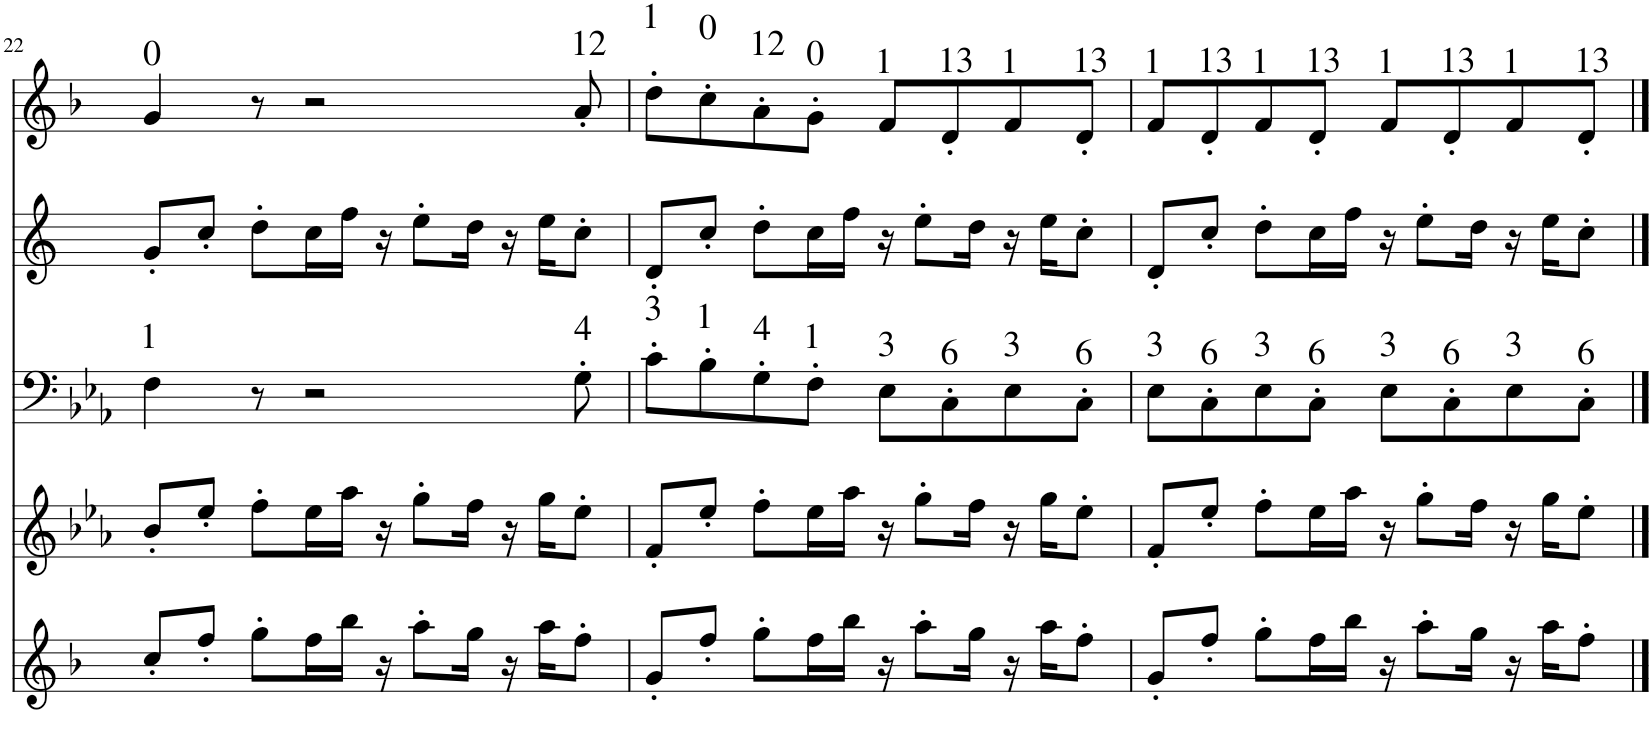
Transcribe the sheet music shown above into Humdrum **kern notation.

**kern	**kern	**kern	**kern	**kern	**kern
*part6	*part5	*part4	*part3	*part2	*part1
*staff6	*staff5	*staff4	*staff3	*staff2	*staff1
*I"Saxofone Tenor	*I"Flauta	*I"Tuba	*I"Trombone	*I"Saxofone Alto	*I"Trompete Bb
*	*I'Fl	*I'Tba	*I'Trb	*	*I'Tpt
!!LO:PB:g=z
*clefG2	*clefG2	*clefF4	*clefF4	*clefG2	*clefG2
*Trd8c14	*	*	*	*Trd5c9	*Trd1c2
*k[b-]	*k[b-e-a-]	*k[b-e-a-]	*k[b-e-a-]	*k[]	*k[b-]
*M4/4	*M4/4	*M4/4	*M4/4	*M4/4	*M4/4
=22	=22	=22	=22	=22	=22
!	!	!	!	!	!LO:TX:a:t=0
!	!	!	!LO:TX:a:t=1	!	!
8cc'/L	8b-'/L	8.BBB-/L	4F\	8g'/L	4g/
8ff'/J	8ee-'/J	.	.	8cc'/J	.
.	.	[16BBB-/Jk	.	.	.
8gg'\L	8ff'\L	32BBB-]	8r	8dd'\L	8r
.	.	32r	.	.	.
.	.	16r	.	.	.
16ff\L	16ee-\L	8BBB-	2r	16cc\L	2r
16bb-\JJ	16aa-\JJ	.	.	16ff\JJ	.
16r	16r	8r	.	16r	.
8aa'\L	8gg'\L	.	.	8ee'\L	.
.	.	8BBB-	.	.	.
16gg\Jk	16ff\Jk	.	.	16dd\Jk	.
16r	16r	8r	.	16r	.
16aa\KL	16gg\KL	.	.	16ee\KL	.
!	!	!	!	!	!LO:TX:a:t=12
!	!	!	!LO:TX:a:t=4	!	!
8ff'\J	8ee-'\J	8BBB-	8G'\	8cc'\J	8a'/
=23	=23	=23	=23	=23	=23
!	!	!	!	!	!LO:TX:a:t=1
!	!	!	!LO:TX:a:t=3	!	!
8g'/L	8f'/L	8.FFF/L	8c'\L	8d'/L	8dd'\L
!	!	!	!	!	!LO:TX:a:t=0
!	!	!	!LO:TX:a:t=1	!	!
8ff'/J	8ee-'/J	.	8B-'\	8cc'/J	8cc'\
.	.	[16FFF/Jk	.	.	.
!	!	!	!	!	!LO:TX:a:t=12
!	!	!	!LO:TX:a:t=4	!	!
8gg'\L	8ff'\L	32FFF]	8G'\	8dd'\L	8a'\
.	.	32r	.	.	.
.	.	16r	.	.	.
!	!	!	!	!	!LO:TX:a:t=0
!	!	!	!LO:TX:a:t=1	!	!
16ff\L	16ee-\L	8FFF	8F'\J	16cc\L	8g'\J
16bb-\JJ	16aa-\JJ	.	.	16ff\JJ	.
!	!	!	!	!	!LO:TX:a:t=1
!	!	!	!LO:TX:a:t=3	!	!
16r	16r	8r	8E-\L	16r	8f/L
8aa'\L	8gg'\L	.	.	8ee'\L	.
!	!	!	!	!	!LO:TX:a:t=13
!	!	!	!LO:TX:a:t=6	!	!
.	.	8FFF	8C'\	.	8d'/
16gg\Jk	16ff\Jk	.	.	16dd\Jk	.
!	!	!	!	!	!LO:TX:a:t=1
!	!	!	!LO:TX:a:t=3	!	!
16r	16r	8r	8E-\	16r	8f/
16aa\KL	16gg\KL	.	.	16ee\KL	.
!	!	!	!	!	!LO:TX:a:t=13
!	!	!	!LO:TX:a:t=6	!	!
8ff'\J	8ee-'\J	8FFF	8C'\J	8cc'\J	8d'/J
=24	=24	=24	=24	=24	=24
!	!	!	!	!	!LO:TX:a:t=1
!	!	!	!LO:TX:a:t=3	!	!
8g'/L	8f'/L	4FFF'	8E-\L	8d'/L	8f/L
!	!	!	!	!	!LO:TX:a:t=13
!	!	!	!LO:TX:a:t=6	!	!
8ff'/J	8ee-'/J	.	8C'\	8cc'/J	8d'/
!	!	!	!	!	!LO:TX:a:t=1
!	!	!	!LO:TX:a:t=3	!	!
8gg'\L	8ff'\L	4r	8E-\	8dd'\L	8f/
!	!	!	!	!	!LO:TX:a:t=13
!	!	!	!LO:TX:a:t=6	!	!
16ff\L	16ee-\L	.	8C'\J	16cc\L	8d'/J
16bb-\JJ	16aa-\JJ	.	.	16ff\JJ	.
!	!	!	!	!	!LO:TX:a:t=1
!	!	!	!LO:TX:a:t=3	!	!
16r	16r	2r	8E-\L	16r	8f/L
8aa'\L	8gg'\L	.	.	8ee'\L	.
!	!	!	!	!	!LO:TX:a:t=13
!	!	!	!LO:TX:a:t=6	!	!
.	.	.	8C'\	.	8d'/
16gg\Jk	16ff\Jk	.	.	16dd\Jk	.
!	!	!	!	!	!LO:TX:a:t=1
!	!	!	!LO:TX:a:t=3	!	!
16r	16r	.	8E-\	16r	8f/
16aa\KL	16gg\KL	.	.	16ee\KL	.
!	!	!	!	!	!LO:TX:a:t=13
!	!	!	!LO:TX:a:t=6	!	!
8ff'\J	8ee-'\J	.	8C'\J	8cc'\J	8d'/J
==	==	==	==	==	==
*-	*-	*-	*-	*-	*-
